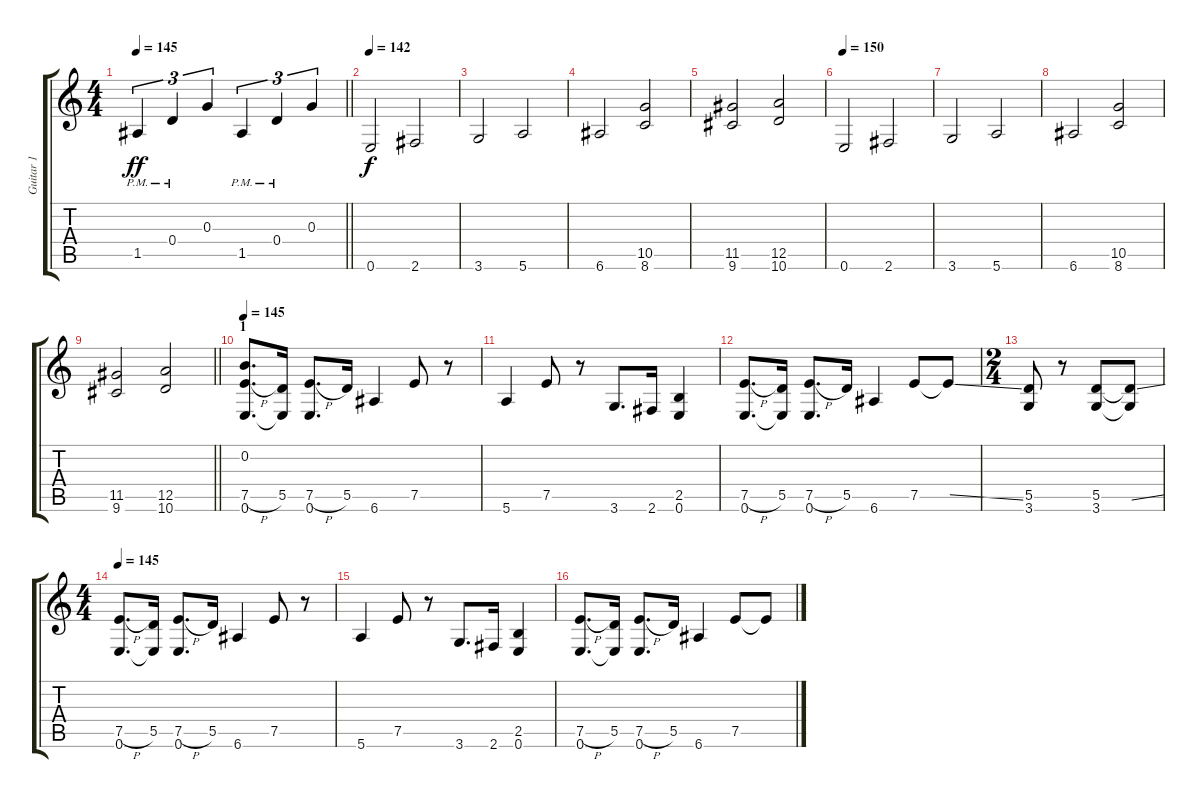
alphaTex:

\track ("Guitar 1" "Guitar 1") {instrument acousticguitarsteel}
\staff {score tabs}
\tuning (E4 B3 G3 D3 A2 E2) {hide}
\ts (4 4)
\tempo 145
\clef g2
\barLineRight lightlight
\ks c
1.5{pm}.4{tu (3 2) dy ff} 0.4{pm}.4{tu (3 2)} 0.3.4{tu (3 2)} 1.5{pm}.4{tu (3 2)} 0.4{pm}.4{tu (3 2)} 0.3.4{tu (3 2)} |
\section ("" "")
\tempo 150
\tempo 142
0.6.2{dy f} 2.6.2 |
3.6.2 5.6.2 |
6.6.2 (10.5 8.6).2 |
(11.5 9.6).2 (12.5 10.6).2 |
\tempo 150
0.6.2 2.6.2 |
3.6.2 5.6.2 |
6.6.2 (10.5 8.6).2 |
\barLineRight lightlight
(11.5 9.6).2 (12.5 10.6).2 |
\section ("" "1")
\tempo 145
(0.2 7.5{h} 0.6).8{d} (5.5 0.6{t}).16 (7.5{h} 0.6).8{d} 5.5.16 6.6.4 7.5.8 r.8 |
5.6.4 7.5.8 r.8 3.6.8{d} 2.6.16 (2.5 0.6).4 |
(7.5{h} 0.6).8{d} (5.5 0.6{t}).16 (7.5{h} 0.6).8{d} 5.5.16 6.6.4 7.5.8 7.5{ss t}.8 |
\ts (2 4)
(5.5 3.6).8 r.8 (5.5 3.6).8 (5.5{ss t} 3.6{t}).8 |
\ts (4 4)
\tempo 145
(7.5{h} 0.6).8{d} (5.5 0.6{t}).16 (7.5{h} 0.6).8{d} 5.5.16 6.6.4 7.5.8 r.8 |
5.6.4 7.5.8 r.8 3.6.8{d} 2.6.16 (2.5 0.6).4 |
(7.5{h} 0.6).8{d} (5.5 0.6{t}).16 (7.5{h} 0.6).8{d} 5.5.16 6.6.4 7.5.8 7.5{ss t}.8
